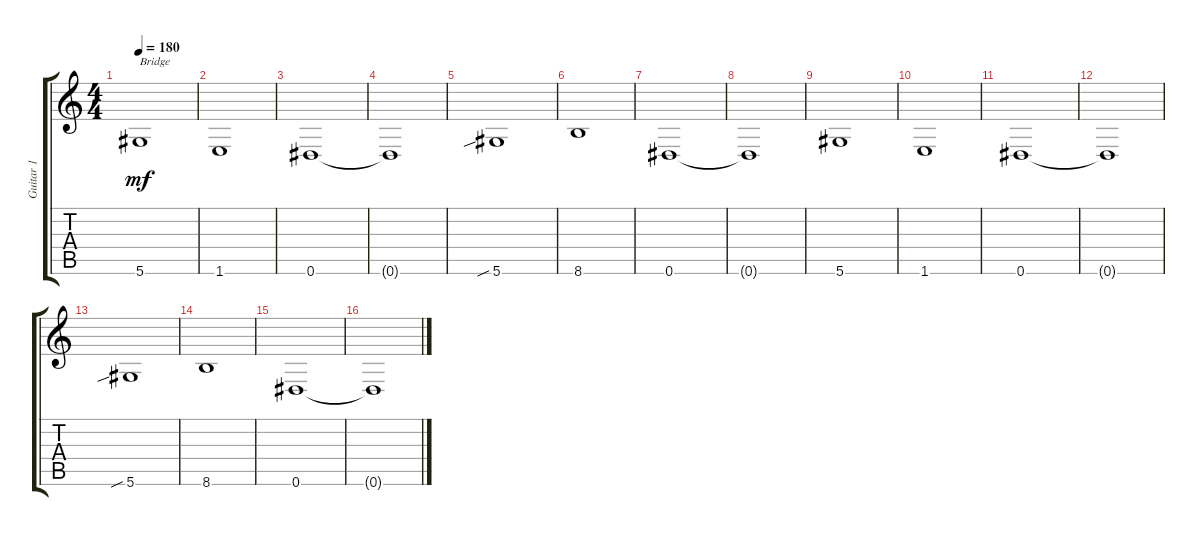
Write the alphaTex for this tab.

\track ("Guitar 1" "Guitar 1") {instrument distortionguitar}
\staff {score tabs}
\tuning (Eb4 Bb3 Gb3 Db3 Ab2 Eb2) {hide}
\ts (4 4)
\tempo 180
\clef g2
\ks c
5.6.1{txt "Bridge" dy mf} |
1.6.1 |
0.6.1 |
0.6{t}.1 |
5.6{sib}.1 |
8.6.1 |
0.6.1 |
0.6{t}.1 |
5.6.1 |
1.6.1 |
0.6.1 |
0.6{t}.1 |
5.6{sib}.1 |
8.6.1 |
0.6.1 |
0.6{t}.1
